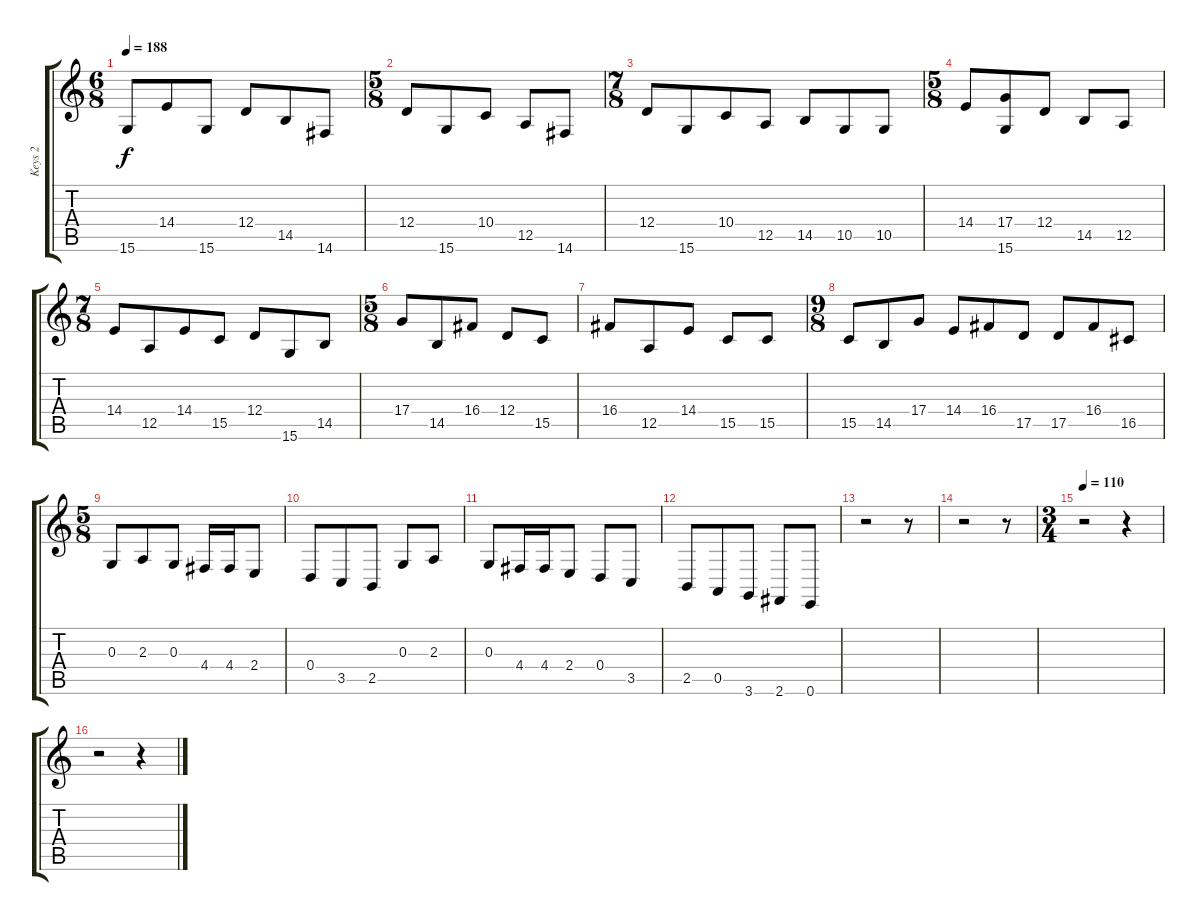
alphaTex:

\track ("Keys 2" "Keys 2") {instrument rockorgan}
\staff {score tabs}
\tuning (E4 B3 G3 D3 A2 E2) {hide}
\ts (6 8)
\tempo 188
\clef g2
\ks c
15.6.8{dy f} 14.4.8 15.6.8 12.4.8 14.5.8 14.6.8 |
\ts (5 8)
12.4.8 15.6.8 10.4.8 12.5.8 14.6.8 |
\ts (7 8)
12.4.8 15.6.8 10.4.8 12.5.8 14.5.8 10.5.8 10.5.8 |
\ts (5 8)
14.4.8 (17.4 15.6).8 12.4.8 14.5.8 12.5.8 |
\ts (7 8)
14.4.8 12.5.8 14.4.8 15.5.8 12.4.8 15.6.8 14.5.8 |
\ts (5 8)
17.4.8 14.5.8 16.4.8 12.4.8 15.5.8 |
16.4.8 12.5.8 14.4.8 15.5.8 15.5.8 |
\ts (9 8)
15.5.8 14.5.8 17.4.8 14.4.8 16.4.8 17.5.8 17.5.8 16.4.8 16.5.8 |
\ts (5 8)
0.3.8 2.3.8 0.3.8 4.4.16 4.4.16 2.4.8 |
0.4.8 3.5.8 2.5.8 0.3.8 2.3.8 |
0.3.8 4.4.16 4.4.16 2.4.8 0.4.8 3.5.8 |
2.5.8 0.5.8 3.6.8 2.6.8 0.6.8 |
r.2 r.8 |
r.2 r.8 |
\ts (3 4)
\tempo 110
r.2 r.4 |
r.2 r.4
